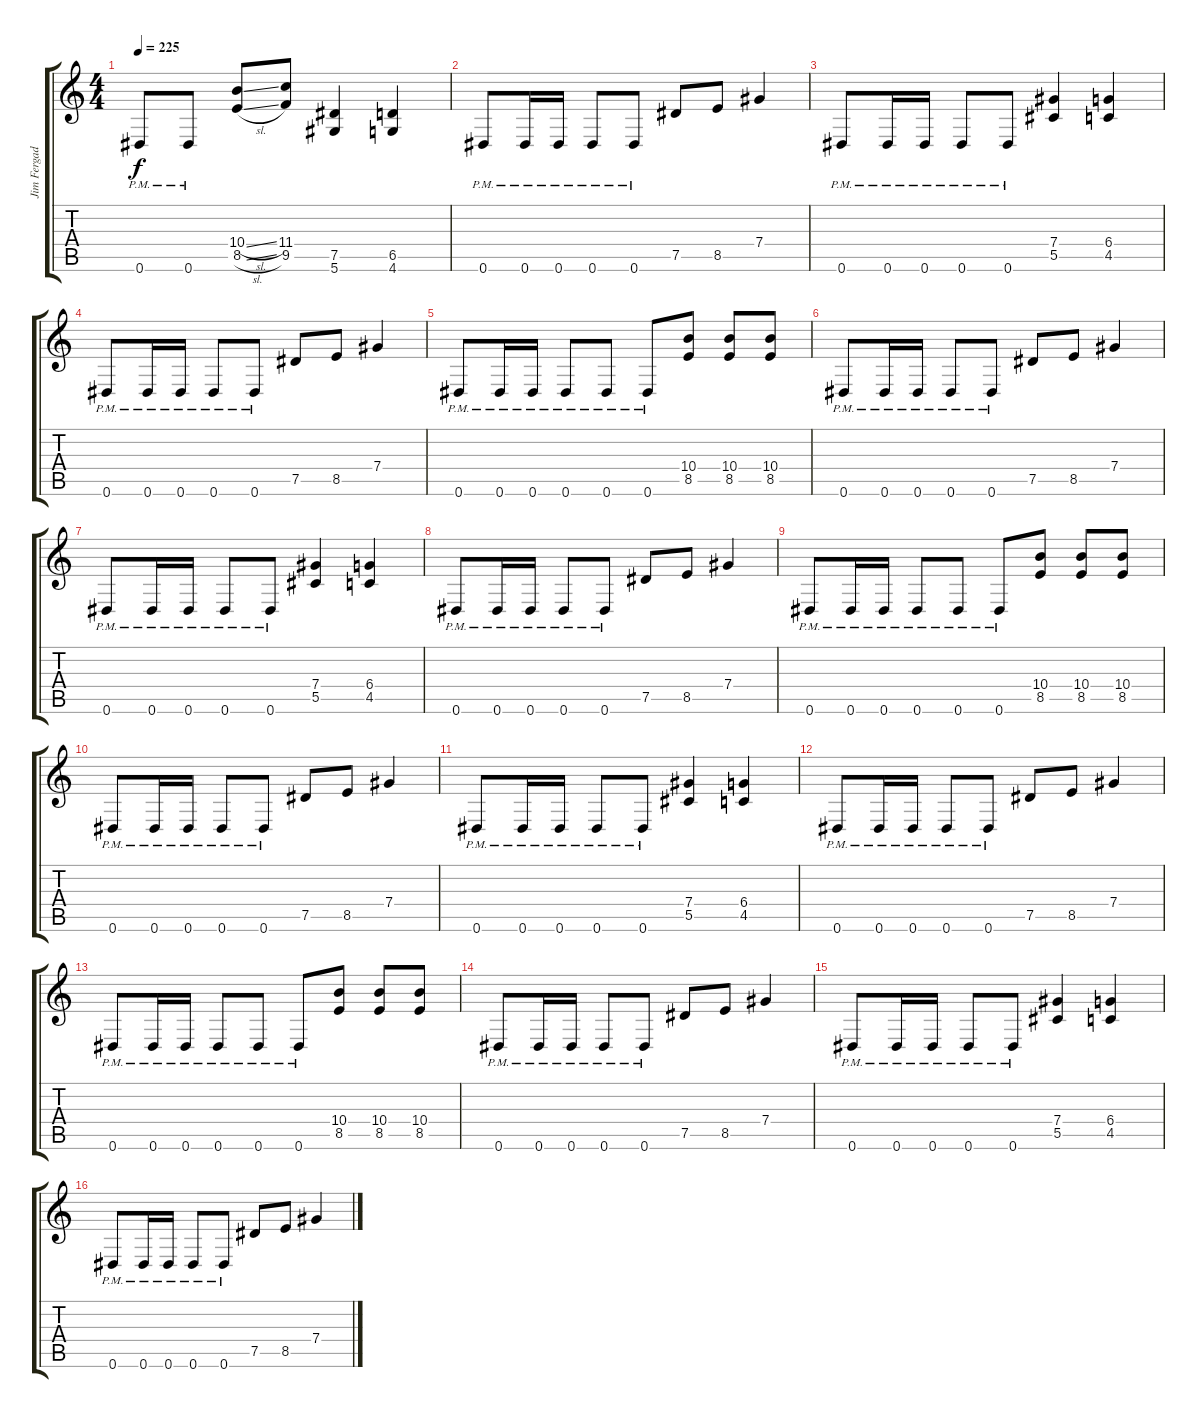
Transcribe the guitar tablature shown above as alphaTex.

\track ("Jim Fergades" "Jim Fergad") {instrument distortionguitar}
\staff {score tabs}
\tuning (Eb4 Bb3 Gb3 Db3 Ab2 Eb2) {hide}
\ts (4 4)
\tempo 225
\clef g2
\ks c
0.6{pm}.8{dy f} 0.6{pm}.8 (10.4{sl} 8.5{sl}).8 (11.4 9.5).8 (7.5 5.6).4 (6.5 4.6).4 |
0.6{pm}.8 0.6{pm}.16 0.6{pm}.16 0.6{pm}.8 0.6{pm}.8 7.5.8 8.5.8 7.4.4 |
0.6{pm}.8 0.6{pm}.16 0.6{pm}.16 0.6{pm}.8 0.6{pm}.8 (7.4 5.5).4 (6.4 4.5).4 |
0.6{pm}.8 0.6{pm}.16 0.6{pm}.16 0.6{pm}.8 0.6{pm}.8 7.5.8 8.5.8 7.4.4 |
0.6{pm}.8 0.6{pm}.16 0.6{pm}.16 0.6{pm}.8 0.6{pm}.8 0.6{pm}.8 (10.4 8.5).8 (10.4 8.5).8 (10.4 8.5).8 |
0.6{pm}.8 0.6{pm}.16 0.6{pm}.16 0.6{pm}.8 0.6{pm}.8 7.5.8 8.5.8 7.4.4 |
0.6{pm}.8 0.6{pm}.16 0.6{pm}.16 0.6{pm}.8 0.6{pm}.8 (7.4 5.5).4 (6.4 4.5).4 |
0.6{pm}.8 0.6{pm}.16 0.6{pm}.16 0.6{pm}.8 0.6{pm}.8 7.5.8 8.5.8 7.4.4 |
0.6{pm}.8 0.6{pm}.16 0.6{pm}.16 0.6{pm}.8 0.6{pm}.8 0.6{pm}.8 (10.4 8.5).8 (10.4 8.5).8 (10.4 8.5).8 |
0.6{pm}.8 0.6{pm}.16 0.6{pm}.16 0.6{pm}.8 0.6{pm}.8 7.5.8 8.5.8 7.4.4 |
0.6{pm}.8 0.6{pm}.16 0.6{pm}.16 0.6{pm}.8 0.6{pm}.8 (7.4 5.5).4 (6.4 4.5).4 |
0.6{pm}.8 0.6{pm}.16 0.6{pm}.16 0.6{pm}.8 0.6{pm}.8 7.5.8 8.5.8 7.4.4 |
0.6{pm}.8 0.6{pm}.16 0.6{pm}.16 0.6{pm}.8 0.6{pm}.8 0.6{pm}.8 (10.4 8.5).8 (10.4 8.5).8 (10.4 8.5).8 |
0.6{pm}.8 0.6{pm}.16 0.6{pm}.16 0.6{pm}.8 0.6{pm}.8 7.5.8 8.5.8 7.4.4 |
0.6{pm}.8 0.6{pm}.16 0.6{pm}.16 0.6{pm}.8 0.6{pm}.8 (7.4 5.5).4 (6.4 4.5).4 |
0.6{pm}.8 0.6{pm}.16 0.6{pm}.16 0.6{pm}.8 0.6{pm}.8 7.5.8 8.5.8 7.4.4
